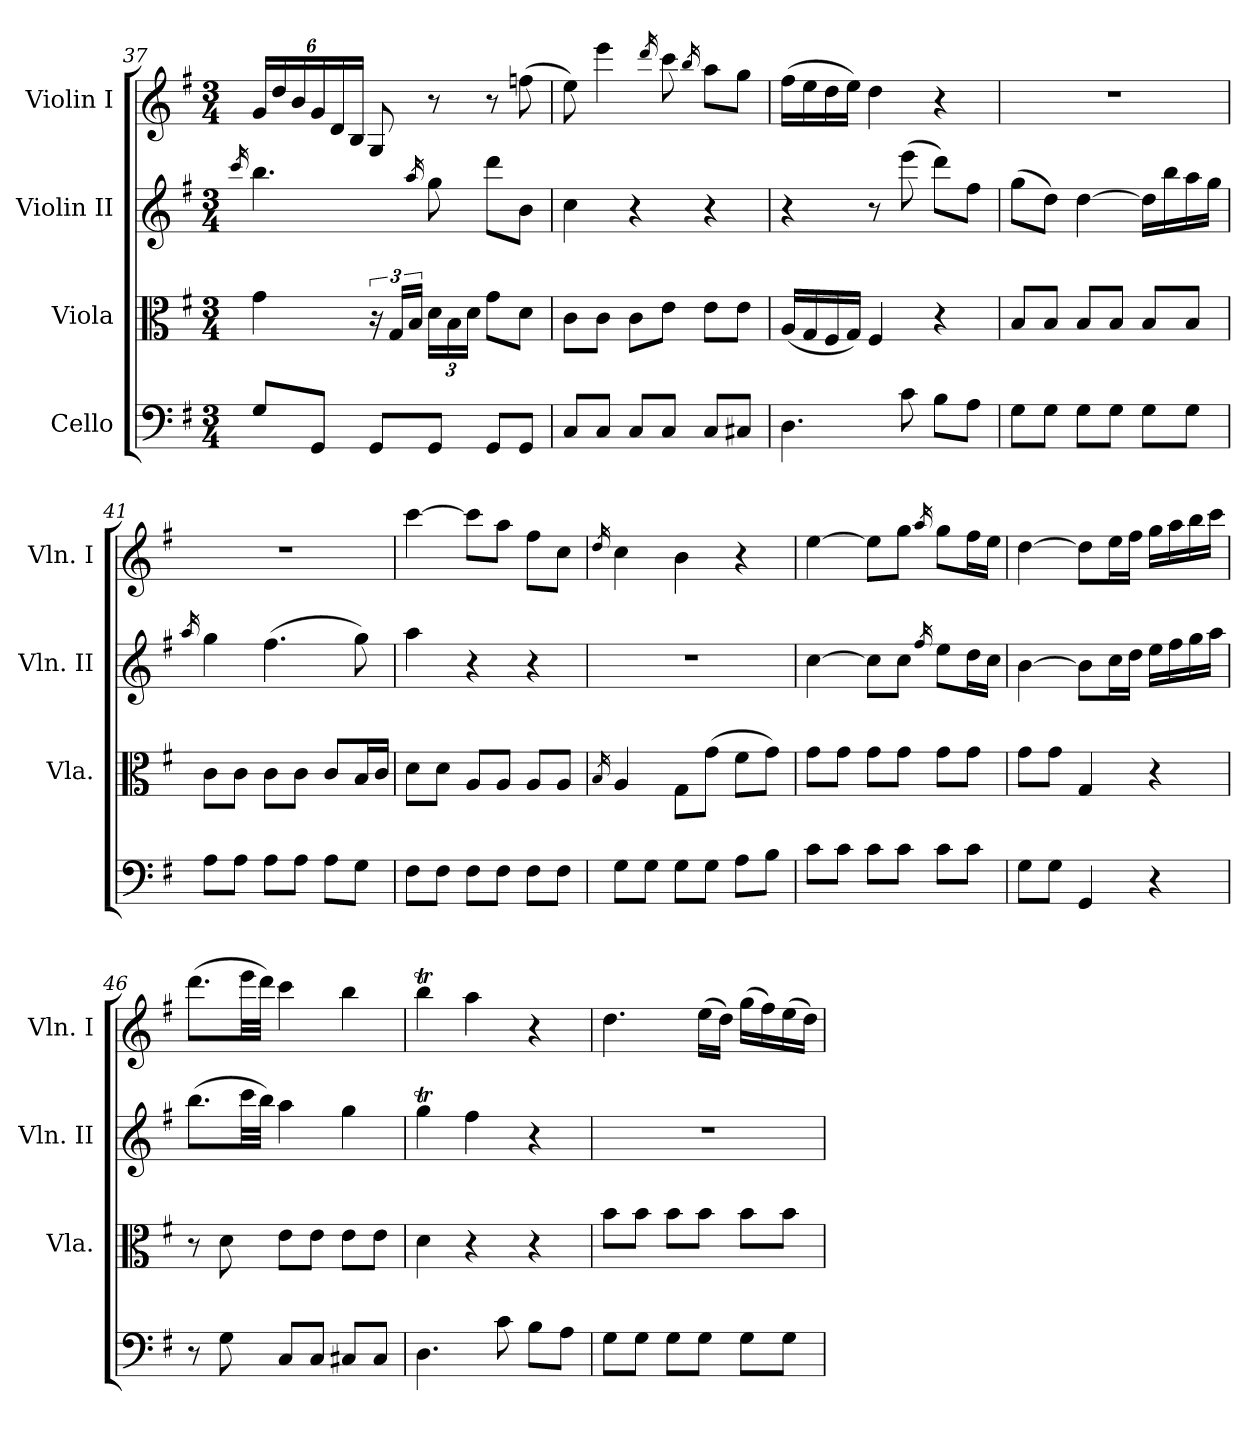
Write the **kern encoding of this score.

**kern	**kern	**kern	**kern
*part4	*part3	*part2	*part1
*staff4	*staff3	*staff2	*staff1
*I"Cello	*I"Viola	*I"Violin II	*I"Violin I
*	*I'Vla.	*I'Vln. II	*I'Vln. I
*clefF4	*clefC3	*clefG2	*clefG2
*k[f#]	*k[f#]	*k[f#]	*k[f#]
*G:	*G:	*G:	*G:
*M3/4	*M3/4	*M3/4	*M3/4
=37	=37	=37	=37
.	.	16qccc/	.
8G/L	4g\	4.bb\	24g/LL
.	.	.	24dd/
.	.	.	24b/
8GG/J	.	.	24g/
.	.	.	24d/
.	.	.	24B/JJ
8GG/L	24r	.	8G/
.	24G/LL	.	.
.	24B/JJ	.	.
.	.	16qaa/	.
8GG/J	24d\LL	8gg\	8r
.	24B\	.	.
.	24d\JJ	.	.
8GG/L	8g\L	8ddd\L	8r
8GG/J	8d\J	8b\J	(8ffn\
=38	=38	=38	=38
8C/L	8c\L	4cc\	8ee\)
8C/J	8c\J	.	4eee\
8C/L	8c\L	4r	.
.	.	.	16qddd/
8C/J	8e\J	.	8ccc\
.	.	.	16qbb/
8C/L	8e\L	4r	8aa\L
8C#X/J	8e\J	.	8gg\J
=39	=39	=39	=39
4.D\	(16A/LL	4r	(16ff#\LL
.	16G/	.	16ee\
.	16F#/	.	16dd\
.	16G/JJ)	.	16ee\JJ)
.	4F#/	8r	4dd\
8c\	.	(8eee\	.
8B\L	4r	8ddd\L)	4r
8A\J	.	8ff#\J	.
=40	=40	=40	=40
8G\L	8B/L	(8gg\L	2.r
8G\J	8B/J	8dd\J)	.
8G\L	8B/L	[4dd\	.
8G\J	8B/J	.	.
8G\L	8B/L	16dd\LL]	.
.	.	16bb\	.
8G\J	8B/J	16aa\	.
.	.	16gg\JJ	.
=41	=41	=41	=41
.	.	16qaa/	.
8A\L	8c\L	4gg\	2.r
8A\J	8c\J	.	.
8A\L	8c\L	(4.ff#\	.
8A\J	8c\J	.	.
8A\L	8c/L	.	.
8G\J	16B/L	8gg\)	.
.	16c/JJ	.	.
=42	=42	=42	=42
8F#\L	8d\L	4aa\	[4ccc\
8F#\J	8d\J	.	.
8F#\L	8A/L	4r	8ccc\L]
8F#\J	8A/J	.	8aa\J
8F#\L	8A/L	4r	8ff#\L
8F#\J	8A/J	.	8cc\J
=43	=43	=43	=43
.	16qB/	.	16qdd/
8G\L	4A/	2.r	4cc\
8G\J	.	.	.
8G\L	8G\L	.	4b\
8G\J	(8g\J	.	.
8A\L	8f#\L	.	4r
8B\J	8g\J)	.	.
=44	=44	=44	=44
8c\L	8g\L	[4cc\	[4ee\
8c\J	8g\J	.	.
8c\L	8g\L	8cc\L]	8ee\L]
8c\J	8g\J	8cc\J	8gg\J
.	.	16qff#/	16qaa/
8c\L	8g\L	8ee\L	8gg\L
8c\J	8g\J	16dd\L	16ff#\L
.	.	16cc\JJ	16ee\JJ
=45	=45	=45	=45
8G\L	8g\L	[4b\	[4dd\
8G\J	8g\J	.	.
4GG/	4G/	8b\L]	8dd\L]
.	.	16cc\L	16ee\L
.	.	16dd\JJ	16ff#\JJ
4r	4r	16ee\LL	16gg\LL
.	.	16ff#\	16aa\
.	.	16gg\	16bb\
.	.	16aa\JJ	16ccc\JJ
=46	=46	=46	=46
8r	8r	(8.bb\L	(8.ddd\L
8G\	8d\	.	.
.	.	32ccc\LL	32eee\LL
.	.	32bb\JJJ)	32ddd\JJJ)
8C/L	8e\L	4aa\	4ccc\
8C/J	8e\J	.	.
8C#X/L	8e\L	4gg\	4bb\
8C#/J	8e\J	.	.
=47	=47	=47	=47
4.D\	4d\	4ggT\	4bbt\
.	4r	4ff#\	4aa\
8c\	.	.	.
8B\L	4r	4r	4r
8A\J	.	.	.
=48	=48	=48	=48
8G\L	8b\L	2.r	4.dd\
8G\J	8b\J	.	.
8G\L	8b\L	.	.
8G\J	8b\J	.	(16ee\LL
.	.	.	16dd\JJ)
8G\L	8b\L	.	(16gg\LL
.	.	.	16ff#\)
8G\J	8b\J	.	(16ee\
.	.	.	16dd\JJ)
=	=	=	=
*-	*-	*-	*-
